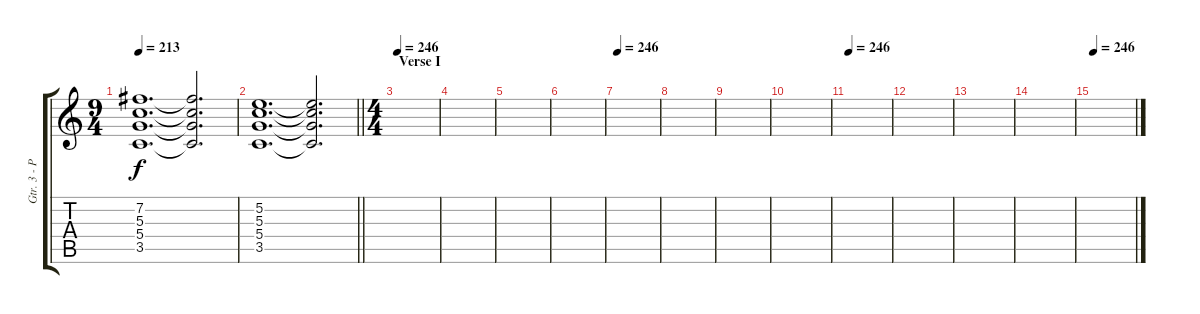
\track ("Gtr. 3 - Paul" "Gtr. 3 - P") {instrument electricguitarjazz}
\staff {score tabs}
\tuning (E4 B3 G3 D3 A2 E2) {hide}
\ts (9 4)
\tempo 213
\clef g2
\ks c
(7.2 5.3 5.4 3.5).1{d dy f} (7.2{t} 5.3{t} 5.4{t} 3.5{t}).2{d} |
\barLineRight lightlight
(5.2 5.3 5.4 3.5).1{d} (5.2{t} 5.3{t} 5.4{t} 3.5{t}).2{d} |
\ts (4 4)
\section ("" "Verse I")
\tempo 246
|
|
|
|
\tempo 246
|
|
|
|
\tempo 246
|
|
|
|
\tempo 246
